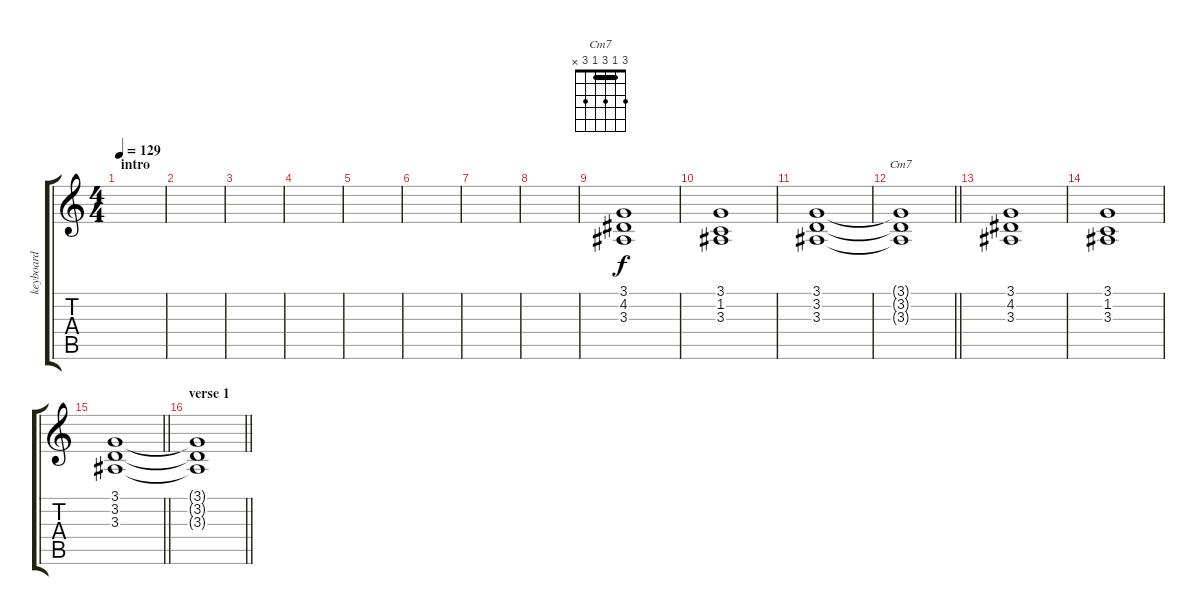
\track ("keyboard " "keyboard ") {instrument acousticgrandpiano}
\staff {score tabs}
\tuning (E4 B3 G3 D3 A2 E2) {hide}
\chord ("Cm7" 3 1 3 1 3 x) {barre 1}
\ts (4 4)
\section ("" "intro")
\tempo 129
\clef g2
\ks c
|
|
|
|
|
|
|
|
(3.1 4.2 3.3).1 |
(3.1 1.2 3.3).1 |
(3.1 3.2 3.3).1 |
\barLineRight lightlight
(3.1{t} 3.2{t} 3.3{t}).1{ch "Cm7"} |
(3.1 4.2 3.3).1 |
(3.1 1.2 3.3).1 |
\barLineRight lightlight
(3.1 3.2 3.3).1 |
\section ("" "verse 1")
\barLineRight lightlight
(3.1{t} 3.2{t} 3.3{t}).1
